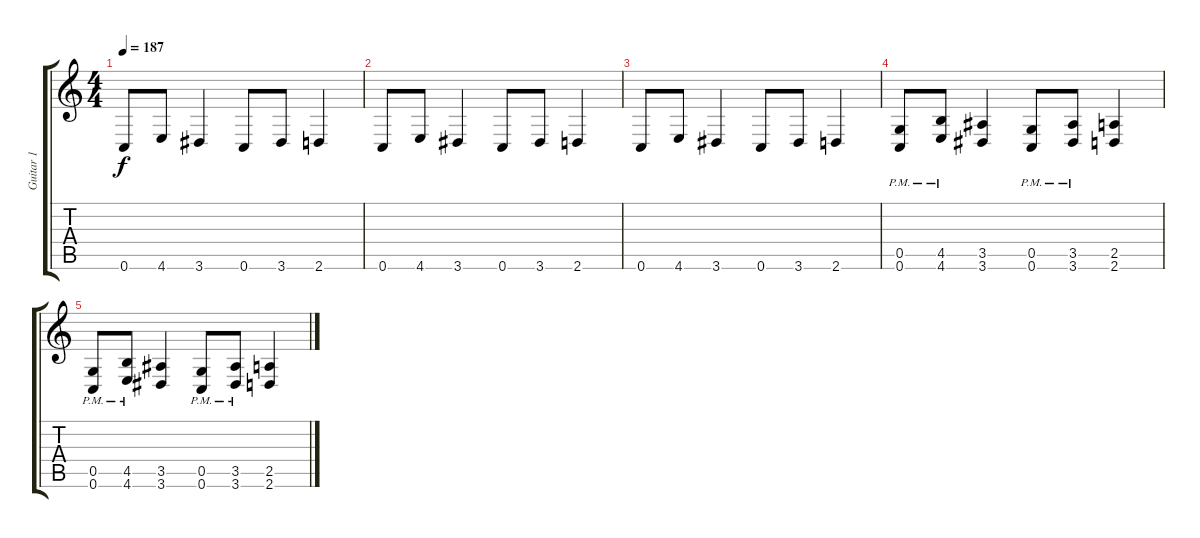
\track ("Guitar 1" "Guitar 1") {instrument distortionguitar}
\staff {score tabs}
\tuning (D4 A3 F3 C3 G2 C2) {hide}
\ts (4 4)
\tempo 187
\clef g2
\ks c
0.6.8{dy f} 4.6.8 3.6.4 0.6.8 3.6.8 2.6.4 |
0.6.8 4.6.8 3.6.4 0.6.8 3.6.8 2.6.4 |
0.6.8 4.6.8 3.6.4 0.6.8 3.6.8 2.6.4 |
(0.5{pm} 0.6{pm}).8 (4.5{pm} 4.6{pm}).8 (3.5 3.6).4 (0.5{pm} 0.6{pm}).8 (3.5{pm} 3.6{pm}).8 (2.5 2.6).4 |
(0.5{pm} 0.6{pm}).8 (4.5{pm} 4.6{pm}).8 (3.5 3.6).4 (0.5{pm} 0.6{pm}).8 (3.5{pm} 3.6{pm}).8 (2.5 2.6).4
